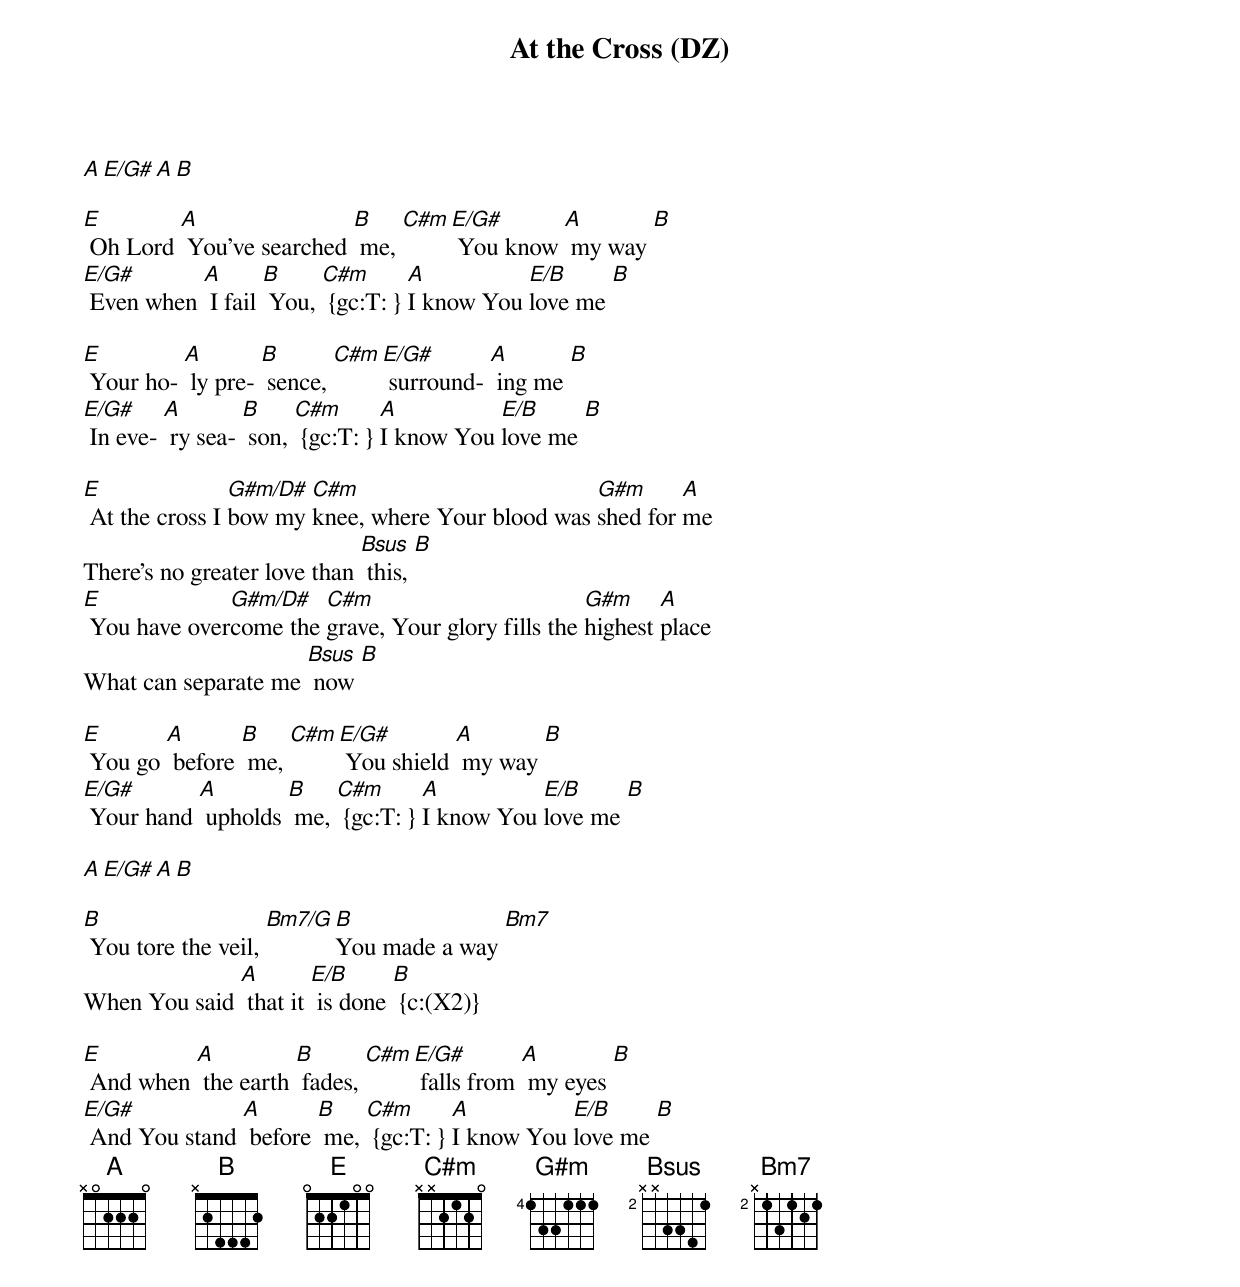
{title: At the Cross (DZ)}
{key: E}
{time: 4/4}
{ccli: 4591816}
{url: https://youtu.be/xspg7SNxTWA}
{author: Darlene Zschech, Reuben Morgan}
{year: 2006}
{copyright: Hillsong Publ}

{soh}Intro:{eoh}
[A][E/G#][A][B]

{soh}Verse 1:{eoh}
[E] Oh Lord [A] You've searched [B] me, [C#m][E/G#] You know [A] my way [B]
[E/G#] Even when [A] I fail [B] You, [C#m] {gc:T: } [A]I know You [E/B]love me [B]

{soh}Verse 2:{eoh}
[E] Your ho- [A] ly pre- [B] sence, [C#m][E/G#] surround- [A] ing me [B]
[E/G#] In eve- [A] ry sea- [B] son, [C#m] {gc:T: } [A]I know You [E/B]love me [B]

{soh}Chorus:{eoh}
[E] At the cross I [G#m/D#]bow my [C#m]knee, where Your blood was [G#m]shed for [A]me
There's no greater love than [Bsus] this, [B]
[E] You have over[G#m/D#]come the [C#m]grave, Your glory fills the [G#m]highest [A]place
What can separate me [Bsus] now [B]

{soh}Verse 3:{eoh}
[E] You go [A] before [B] me, [C#m][E/G#] You shield [A] my way [B]
[E/G#] Your hand [A] upholds [B] me, [C#m] {gc:T: } [A]I know You [E/B]love me [B]

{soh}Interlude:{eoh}
[A][E/G#][A][B]

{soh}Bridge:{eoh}
[B] You tore the veil, [Bm7/G][B]You made a way [Bm7]
When You said [A] that it [E/B] is done [B] {c:(X2)}

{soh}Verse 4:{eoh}
[E] And when [A] the earth [B] fades, [C#m][E/G#] falls from [A] my eyes [B]
[E/G#] And You stand [A] before [B] me, [C#m] {gc:T: } [A]I know You [E/B]love me [B]
